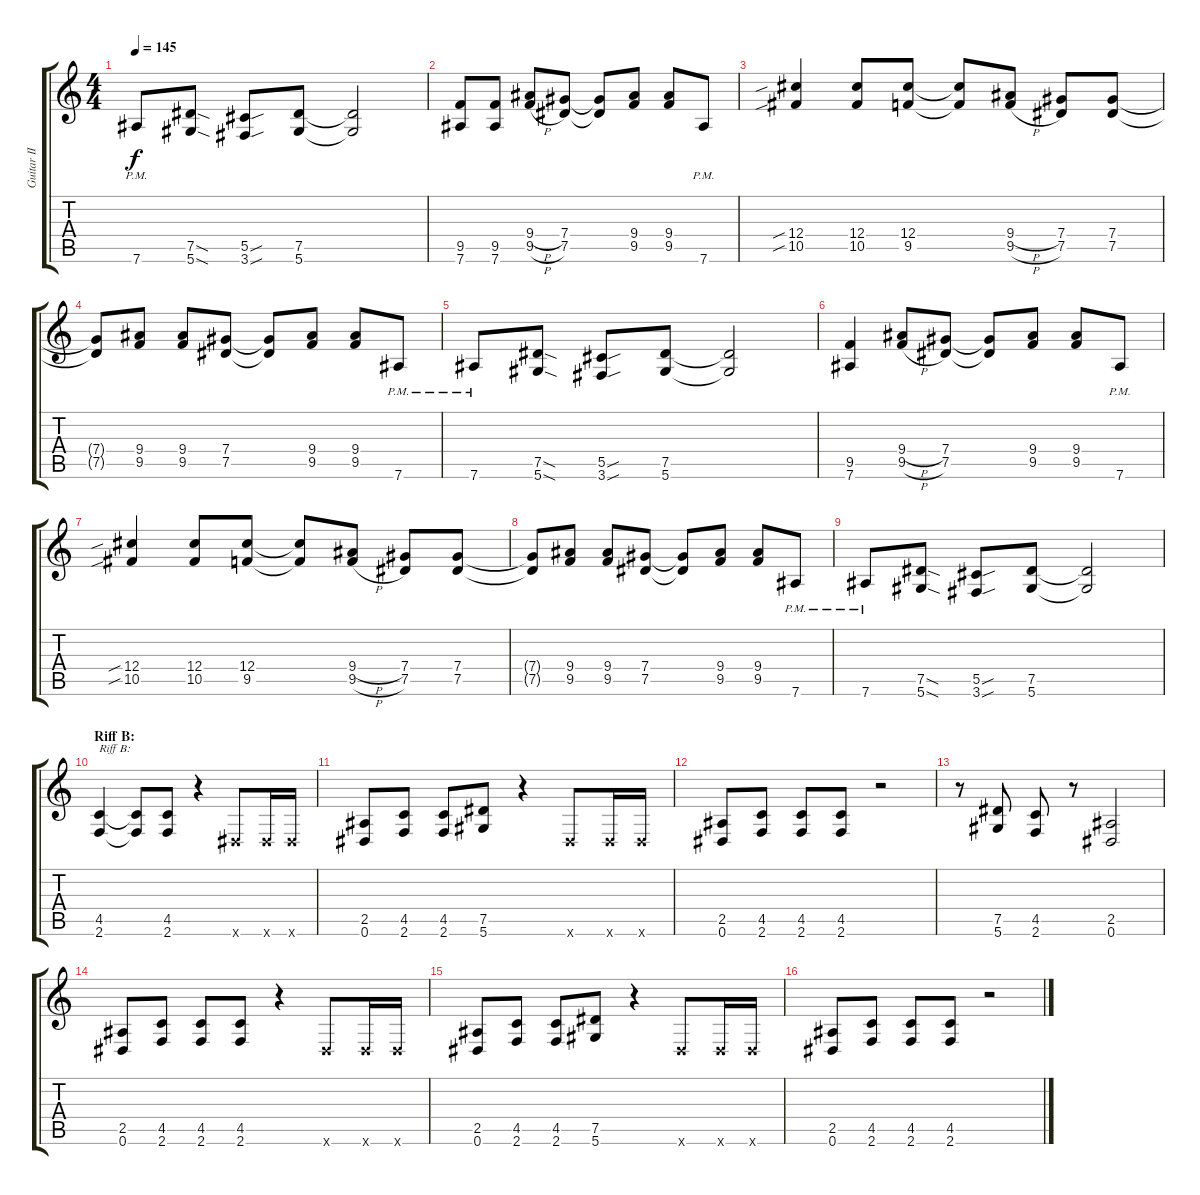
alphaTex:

\track ("Guitar II" "Guitar II") {instrument distortionguitar}
\staff {score tabs}
\tuning (Eb4 Bb3 Gb3 Db3 Ab2 Eb2) {hide}
\ts (4 4)
\tempo 145
\clef g2
\ks c
7.6{pm}.8{dy f} (7.5{sod} 5.6{sod}).8 (5.5{sou} 3.6{sou}).8 (7.5 5.6).8 (7.5{t} 5.6{t}).2 |
(9.5 7.6).8 (9.5 7.6).8 (9.4{h} 9.5{h}).8 (7.4 7.5).8 (7.4{t} 7.5{t}).8 (9.4 9.5).8 (9.4 9.5).8 7.6{pm}.8 |
(12.4{sib} 10.5{sib}).4 (12.4 10.5).8 (12.4 9.5).8 (12.4{t} 9.5{t}).8 (9.4{h} 9.5{h}).8 (7.4 7.5).8 (7.4 7.5).8 |
(7.4{t} 7.5{t}).8 (9.4 9.5).8 (9.4 9.5).8 (7.4 7.5).8 (7.4{t} 7.5{t}).8 (9.4 9.5).8 (9.4 9.5).8 7.6{pm}.8 |
7.6{pm}.8 (7.5{sod} 5.6{sod}).8 (5.5{sou} 3.6{sou}).8 (7.5 5.6).8 (7.5{t} 5.6{t}).2 |
(9.5 7.6).4 (9.4{h} 9.5{h}).8 (7.4 7.5).8 (7.4{t} 7.5{t}).8 (9.4 9.5).8 (9.4 9.5).8 7.6{pm}.8 |
(12.4{sib} 10.5{sib}).4 (12.4 10.5).8 (12.4 9.5).8 (12.4{t} 9.5{t}).8 (9.4{h} 9.5{h}).8 (7.4 7.5).8 (7.4 7.5).8 |
(7.4{t} 7.5{t}).8 (9.4 9.5).8 (9.4 9.5).8 (7.4 7.5).8 (7.4{t} 7.5{t}).8 (9.4 9.5).8 (9.4 9.5).8 7.6{pm}.8 |
7.6{pm}.8 (7.5{sod} 5.6{sod}).8 (5.5{sou} 3.6{sou}).8 (7.5 5.6).8 (7.5{t} 5.6{t}).2 |
\section ("" "Riff B:")
(4.5 2.6).4{txt "Riff B:"} (4.5{t} 2.6{t}).8 (4.5 2.6).8 r.4 0.6{x}.8 0.6{x}.16 0.6{x}.16 |
(2.5 0.6).8 (4.5 2.6).8 (4.5 2.6).8 (7.5 5.6).8 r.4 0.6{x}.8 0.6{x}.16 0.6{x}.16 |
(2.5 0.6).8 (4.5 2.6).8 (4.5 2.6).8 (4.5 2.6).8 r.2 |
r.8 (7.5 5.6).8 (4.5 2.6).8 r.8 (2.5 0.6).2 |
(2.5 0.6).8 (4.5 2.6).8 (4.5 2.6).8 (4.5 2.6).8 r.4 0.6{x}.8 0.6{x}.16 0.6{x}.16 |
(2.5 0.6).8 (4.5 2.6).8 (4.5 2.6).8 (7.5 5.6).8 r.4 0.6{x}.8 0.6{x}.16 0.6{x}.16 |
(2.5 0.6).8 (4.5 2.6).8 (4.5 2.6).8 (4.5 2.6).8 r.2
